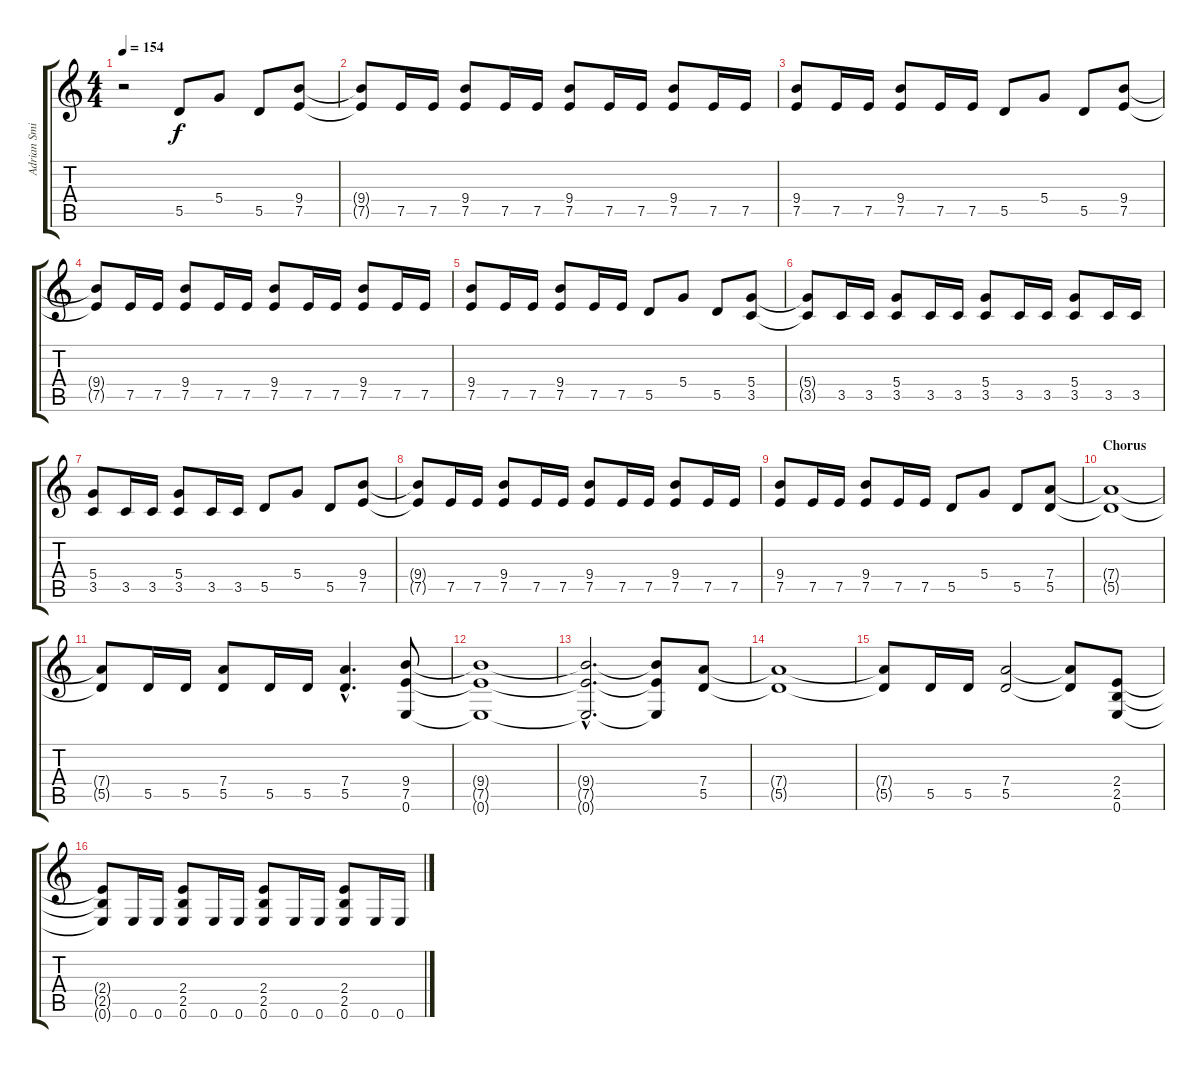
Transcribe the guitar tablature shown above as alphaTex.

\track ("Adrian Smith's Guitar" "Adrian Smi") {instrument distortionguitar}
\staff {score tabs}
\tuning (E4 B3 G3 D3 A2 E2) {hide}
\ts (4 4)
\tempo 154
\clef g2
\ks c
r.2{dy f} 5.5.8 5.4.8 5.5.8 (9.4 7.5).8 |
(9.4{t} 7.5{t}).8 7.5.16 7.5.16 (9.4 7.5).8 7.5.16 7.5.16 (9.4 7.5).8 7.5.16 7.5.16 (9.4 7.5).8 7.5.16 7.5.16 |
(9.4 7.5).8 7.5.16 7.5.16 (9.4 7.5).8 7.5.16 7.5.16 5.5.8 5.4.8 5.5.8 (9.4 7.5).8 |
(9.4{t} 7.5{t}).8 7.5.16 7.5.16 (9.4 7.5).8 7.5.16 7.5.16 (9.4 7.5).8 7.5.16 7.5.16 (9.4 7.5).8 7.5.16 7.5.16 |
(9.4 7.5).8 7.5.16 7.5.16 (9.4 7.5).8 7.5.16 7.5.16 5.5.8 5.4.8 5.5.8 (5.4 3.5).8 |
(5.4{t} 3.5{t}).8 3.5.16 3.5.16 (5.4 3.5).8 3.5.16 3.5.16 (5.4 3.5).8 3.5.16 3.5.16 (5.4 3.5).8 3.5.16 3.5.16 |
(5.4 3.5).8 3.5.16 3.5.16 (5.4 3.5).8 3.5.16 3.5.16 5.5.8 5.4.8 5.5.8 (9.4 7.5).8 |
(9.4{t} 7.5{t}).8 7.5.16 7.5.16 (9.4 7.5).8 7.5.16 7.5.16 (9.4 7.5).8 7.5.16 7.5.16 (9.4 7.5).8 7.5.16 7.5.16 |
(9.4 7.5).8 7.5.16 7.5.16 (9.4 7.5).8 7.5.16 7.5.16 5.5.8 5.4.8 5.5.8 (7.4 5.5).8 |
\section ("" "Chorus")
(7.4{t} 5.5{t}).1 |
(7.4{t} 5.5{t}).8 5.5.16 5.5.16 (7.4 5.5).8 5.5.16 5.5.16 (7.4{hac} 5.5{hac}).4{d} (9.4 7.5 0.6).8 |
(9.4{t} 7.5{t} 0.6{t}).1 |
(9.4{hac t} 7.5{hac t} 0.6{hac t}).2{d} (9.4{t} 7.5{t} 0.6{t}).8 (7.4 5.5).8 |
(7.4{t} 5.5{t}).1 |
(7.4{t} 5.5{t}).8 5.5.16 5.5.16 (7.4 5.5).2 (7.4{t} 5.5{t}).8 (2.4 2.5 0.6).8 |
(2.4{t} 2.5{t} 0.6{t}).8 0.6.16 0.6.16 (2.4 2.5 0.6).8 0.6.16 0.6.16 (2.4 2.5 0.6).8 0.6.16 0.6.16 (2.4 2.5 0.6).8 0.6.16 0.6.16
